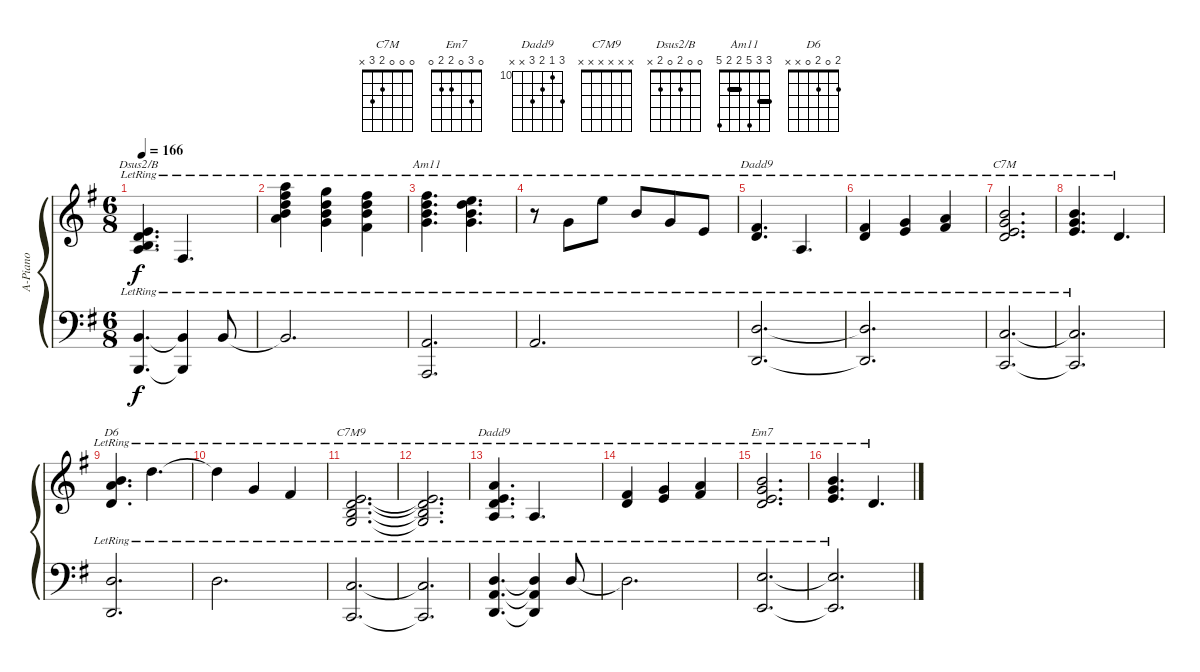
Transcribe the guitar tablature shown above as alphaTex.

\defaultSystemsLayout 4
\bracketExtendMode groupsimilarinstruments
\otherSystemsTrackNameOrientation horizontal
\track ("Acoustic Piano" "A-Piano") {multiBarRest instrument acousticgrandpiano}
\staff {score}
\tuning (E4 B3 G3 D3 A2 E2)
\chord ("C7M" 0 0 0 2 3 x) {showfingering false}
\chord ("Em7" 0 3 0 2 2 0) {showfingering false}
\chord ("Dadd9" 12 10 11 12 x x) {firstfret 10 showfingering false}
\chord ("C7M9" x x x x x x)
\chord ("Dsus2/B" 0 0 2 0 2 x) {showfingering false}
\chord ("Am11" 3 3 5 2 2 5) {showfingering false barre (2 3)}
\chord ("D6" 2 0 2 0 x x) {showfingering false}
\ts (6 8)
\tempo 166
\clef g2
\ks g
(12.5{lr acc forcenatural} 0.2{lr acc forcenatural} 12.4{lr acc forcenatural} 0.1{lr acc forcenatural}).4{d ch "Dsus2/B" dy f beam Up} 14.6{lr acc #}.4{d beam Up} |
(5.1{lr acc forcenatural} 12.2{lr acc forcenatural} 19.3{lr acc forcenatural} 36.5{lr acc forcenatural} 28.4{lr acc #}).4{beam Down} (22.5{lr acc forcenatural} 21.4{lr acc forcenatural} 19.3{lr acc forcenatural} 20.2{lr acc forcenatural}).4{beam Down} (21.5{lr acc #} 21.4{lr acc forcenatural} 19.3{lr acc forcenatural} 19.2{lr acc #}).4{beam Down} |
(19.2{lr acc #} 22.5{lr acc forcenatural} 21.4{lr acc forcenatural} 19.3{lr acc forcenatural}).4{d ch "Am11" beam Down} (26.4{lr acc forcenatural} 19.3{lr acc forcenatural} 12.2{lr acc forcenatural} 3.1{lr acc forcenatural}).4{d beam Down} |
r.8{beam Down} 8.2{lr acc forcenatural}.8{beam Down} 12.1{lr acc forcenatural}.8{beam Down} 12.2{lr acc forcenatural}.8{beam Up} 12.3{lr acc forcenatural}.8{beam Up} 5.2{lr acc forcenatural}.8{beam Up} |
(2.1{lr acc #} 3.2{lr acc forcenatural}).4{d ch "Dadd9" beam Up} 2.3{lr acc forcenatural}.4{d beam Up} |
(3.2{lr acc forcenatural} 2.1{lr acc #}).4{beam Up} (9.3{lr acc forcenatural} 8.2{lr acc forcenatural}).4{beam Up} (11.3{lr acc #} 10.2{lr acc forcenatural}).4{beam Up} |
(12.2{lr acc forcenatural} 12.4{lr acc forcenatural} 0.1{lr acc forcenatural} 12.3{lr acc forcenatural}).2{d ch "C7M" beam Up} |
(12.2{lr acc forcenatural} 12.3{lr acc forcenatural} 0.1{lr acc forcenatural}).4{d beam Up} 12.4{lr acc forcenatural}.4{d beam Up} |
(12.2{lr acc forcenatural} 14.3{lr acc forcenatural} 12.4{lr acc forcenatural}).4{d ch "D6" beam Up} 10.1{lr acc forcenatural}.4{d beam Down} |
10.1{lr t acc forcenatural}.4{beam Down} 8.2{lr acc forcenatural}.4{beam Up} 11.3{lr acc #}.4{beam Up} |
(0.1{lr acc forcenatural} 12.4{lr acc forcenatural} 0.2{lr acc forcenatural} 0.3{lr acc forcenatural}).2{d ch "C7M9" beam Up} |
(0.3{lr t acc forcenatural} 0.2{lr t acc forcenatural} 12.4{lr t acc forcenatural} 0.1{lr t acc forcenatural}).2{d beam Up} |
(10.2{lr acc forcenatural} 0.1{lr acc forcenatural} 12.4{lr acc forcenatural} 12.5{lr acc forcenatural}).4{d ch "Dadd9" beam Up} 12.5{lr acc forcenatural}.4{d beam Up} |
(12.4{lr acc forcenatural} 11.3{lr acc #}).4{beam Up} (9.3{lr acc forcenatural} 8.2{lr acc forcenatural}).4{beam Up} (11.3{lr acc #} 10.2{lr acc forcenatural}).4{beam Up} |
(12.2{lr acc forcenatural} 12.3{lr acc forcenatural} 0.1{lr acc forcenatural} 12.4{lr acc forcenatural}).2{d ch "Em7" beam Up} |
(0.1{lr acc forcenatural} 12.3{lr acc forcenatural} 12.2{lr acc forcenatural}).4{d beam Up} 12.4{lr acc forcenatural}.4{d beam Up}
\staff {score}
\tuning (E4 B3 G3 D3 A2 E2)
\clef f4
\ottava regular
\simile none
\ks g
(2.5{lr acc forcenatural} -5.6{lr acc forcenatural}).4{d dy f beam Up} (2.5{lr t acc forcenatural} -5.6{lr t acc forcenatural}).4{beam Up} 2.5{lr acc forcenatural}.8{beam Up} |
2.5{lr t acc forcenatural}.2{d beam Up} |
(-7.6{lr acc forcenatural} 0.5{lr acc forcenatural}).2{d beam Up} |
0.5{lr acc forcenatural}.2{d beam Up} |
(-2.6{lr acc forcenatural} 0.4{lr acc forcenatural}).2{d beam Up} |
(-2.6{lr t acc forcenatural} 0.4{lr t acc forcenatural}).2{d beam Up} |
(3.5{lr acc forcenatural} -4.6{lr acc forcenatural}).2{d beam Up} |
(3.5{lr t acc forcenatural} -4.6{lr t acc forcenatural}).2{d beam Up} |
(0.4{lr acc forcenatural} -7.5{lr acc forcenatural}).2{d beam Up} |
0.4{lr acc forcenatural}.2{d beam Down} |
(-4.6{lr acc forcenatural} 3.5{lr acc forcenatural}).2{d beam Up} |
(-4.6{lr t acc forcenatural} 3.5{lr t acc forcenatural}).2{d beam Up} |
(0.4{lr acc forcenatural} 0.5{lr acc forcenatural} -2.6{lr acc forcenatural}).4{d beam Up} (0.4{lr t acc forcenatural} -2.6{lr t acc forcenatural} 0.5{lr t acc forcenatural}).4{beam Up} 0.4{lr acc forcenatural}.8{beam Up} |
0.4{lr t acc forcenatural}.2{d beam Down} |
(0.6{lr acc forcenatural} 2.4{lr acc forcenatural}).2{d beam Up} |
(0.6{lr t acc forcenatural} 2.4{lr t acc forcenatural}).2{d beam Up}
